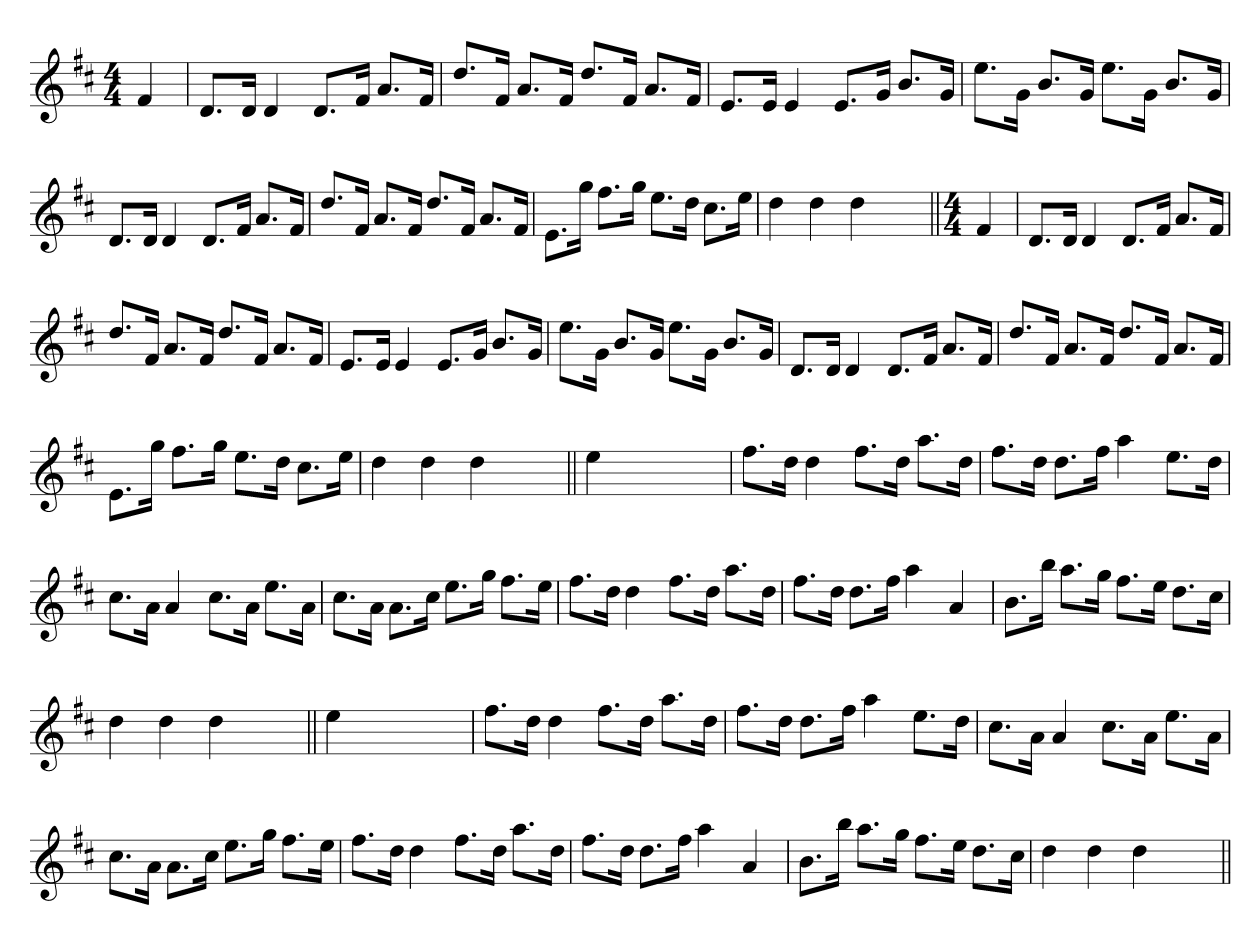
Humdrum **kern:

**kern
*part1
*staff1
*clefG2
*k[f#c#]
*D:
*M4/4
=1
4f#
=
8.dL
16dJk
4d
8.dL
16f#Jk
8.aL
16f#Jk
=
8.ddL
16f#Jk
8.aL
16f#Jk
8.ddL
16f#Jk
8.aL
16f#Jk
=
8.eL
16eJk
4e
8.eL
16gJk
8.bL
16gJk
=
8.eeL
16gJk
8.bL
16gJk
8.eeL
16gJk
8.bL
16gJk
=
8.dL
16dJk
4d
8.dL
16f#Jk
8.aL
16f#Jk
=
8.ddL
16f#Jk
8.aL
16f#Jk
8.ddL
16f#Jk
8.aL
16f#Jk
=
8.eL
16ggJk
8.ff#L
16ggJk
8.eeL
16ddJk
8.cc#L
16eeJk
=
4dd
4dd
4dd
4ryy
=||
*M4/4
4f#
=
8.dL
16dJk
4d
8.dL
16f#Jk
8.aL
16f#Jk
=
8.ddL
16f#Jk
8.aL
16f#Jk
8.ddL
16f#Jk
8.aL
16f#Jk
=
8.eL
16eJk
4e
8.eL
16gJk
8.bL
16gJk
=
8.eeL
16gJk
8.bL
16gJk
8.eeL
16gJk
8.bL
16gJk
=
8.dL
16dJk
4d
8.dL
16f#Jk
8.aL
16f#Jk
=
8.ddL
16f#Jk
8.aL
16f#Jk
8.ddL
16f#Jk
8.aL
16f#Jk
=
8.eL
16ggJk
8.ff#L
16ggJk
8.eeL
16ddJk
8.cc#L
16eeJk
=
4dd
4dd
4dd
4ryy
=||
4ee
2.ryy
=
8.ff#L
16ddJk
4dd
8.ff#L
16ddJk
8.aaL
16ddJk
=
8.ff#L
16ddJk
8.ddL
16ff#Jk
4aa
8.eeL
16ddJk
=
8.cc#L
16aJk
4a
8.cc#L
16aJk
8.eeL
16aJk
=
8.cc#L
16aJk
8.aL
16cc#Jk
8.eeL
16ggJk
8.ff#L
16eeJk
=
8.ff#L
16ddJk
4dd
8.ff#L
16ddJk
8.aaL
16ddJk
=
8.ff#L
16ddJk
8.ddL
16ff#Jk
4aa
4a
=
8.bL
16bbJk
8.aaL
16ggJk
8.ff#L
16eeJk
8.ddL
16cc#Jk
=
4dd
4dd
4dd
4ryy
=||
4ee
2.ryy
=
8.ff#L
16ddJk
4dd
8.ff#L
16ddJk
8.aaL
16ddJk
=
8.ff#L
16ddJk
8.ddL
16ff#Jk
4aa
8.eeL
16ddJk
=
8.cc#L
16aJk
4a
8.cc#L
16aJk
8.eeL
16aJk
=
8.cc#L
16aJk
8.aL
16cc#Jk
8.eeL
16ggJk
8.ff#L
16eeJk
=
8.ff#L
16ddJk
4dd
8.ff#L
16ddJk
8.aaL
16ddJk
=
8.ff#L
16ddJk
8.ddL
16ff#Jk
4aa
4a
=
8.bL
16bbJk
8.aaL
16ggJk
8.ff#L
16eeJk
8.ddL
16cc#Jk
=
4dd
4dd
4dd
4ryy
=||
*-
